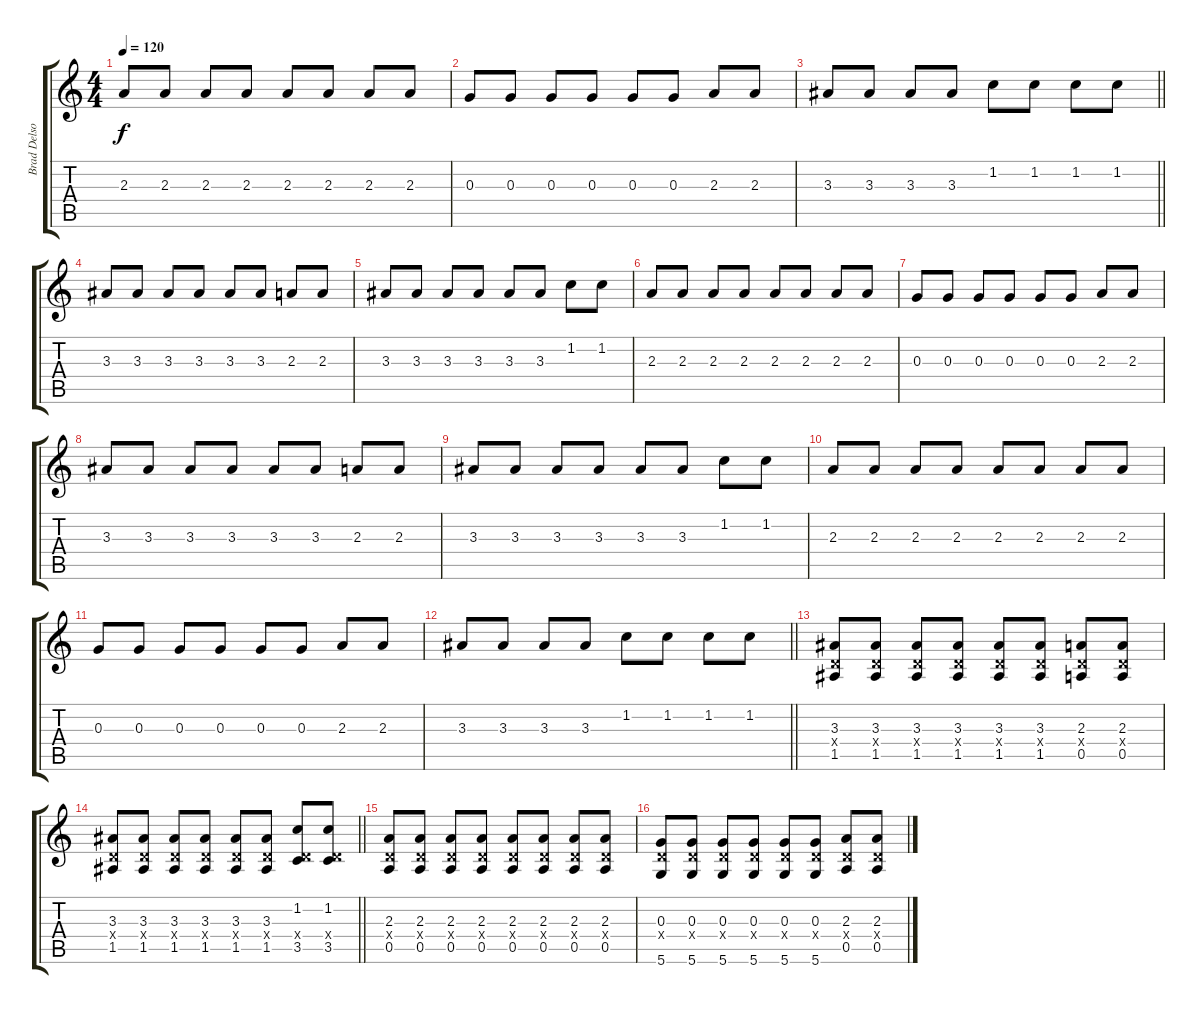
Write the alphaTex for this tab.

\track ("Brad Delson [Gtr.2]" "Brad Delso") {instrument distortionguitar}
\staff {score tabs}
\tuning (E4 B3 G3 D3 A2 D2) {hide}
\ts (4 4)
\tempo 120
\clef g2
\ks c
2.3.8{dy f} 2.3.8 2.3.8 2.3.8 2.3.8 2.3.8 2.3.8 2.3.8 |
0.3.8 0.3.8 0.3.8 0.3.8 0.3.8 0.3.8 2.3.8 2.3.8 |
\barLineRight lightlight
3.3.8 3.3.8 3.3.8 3.3.8 1.2.8 1.2.8 1.2.8 1.2.8 |
3.3.8 3.3.8 3.3.8 3.3.8 3.3.8 3.3.8 2.3.8 2.3.8 |
3.3.8 3.3.8 3.3.8 3.3.8 3.3.8 3.3.8 1.2.8 1.2.8 |
2.3.8 2.3.8 2.3.8 2.3.8 2.3.8 2.3.8 2.3.8 2.3.8 |
0.3.8 0.3.8 0.3.8 0.3.8 0.3.8 0.3.8 2.3.8 2.3.8 |
3.3.8 3.3.8 3.3.8 3.3.8 3.3.8 3.3.8 2.3.8 2.3.8 |
3.3.8 3.3.8 3.3.8 3.3.8 3.3.8 3.3.8 1.2.8 1.2.8 |
2.3.8 2.3.8 2.3.8 2.3.8 2.3.8 2.3.8 2.3.8 2.3.8 |
0.3.8 0.3.8 0.3.8 0.3.8 0.3.8 0.3.8 2.3.8 2.3.8 |
\barLineRight lightlight
3.3.8 3.3.8 3.3.8 3.3.8 1.2.8 1.2.8 1.2.8 1.2.8 |
(3.3 0.4{x} 1.5).8{volume 6} (3.3 0.4{x} 1.5).8 (3.3 0.4{x} 1.5).8 (3.3 0.4{x} 1.5).8 (3.3 0.4{x} 1.5).8 (3.3 0.4{x} 1.5).8 (2.3 0.4{x} 0.5).8 (2.3 0.4{x} 0.5).8 |
\barLineRight lightlight
(3.3 0.4{x} 1.5).8 (3.3 0.4{x} 1.5).8 (3.3 0.4{x} 1.5).8 (3.3 0.4{x} 1.5).8 (3.3 0.4{x} 1.5).8 (3.3 0.4{x} 1.5).8 (1.2 0.4{x} 3.5).8 (1.2 0.4{x} 3.5).8 |
(2.3 0.4{x} 0.5).8 (2.3 0.4{x} 0.5).8 (2.3 0.4{x} 0.5).8 (2.3 0.4{x} 0.5).8 (2.3 0.4{x} 0.5).8 (2.3 0.4{x} 0.5).8 (2.3 0.4{x} 0.5).8 (2.3 0.4{x} 0.5).8 |
(0.3 0.4{x} 5.6).8 (0.3 0.4{x} 5.6).8 (0.3 0.4{x} 5.6).8 (0.3 0.4{x} 5.6).8 (0.3 0.4{x} 5.6).8 (0.3 0.4{x} 5.6).8 (2.3 0.4{x} 0.5).8 (2.3 0.4{x} 0.5).8
